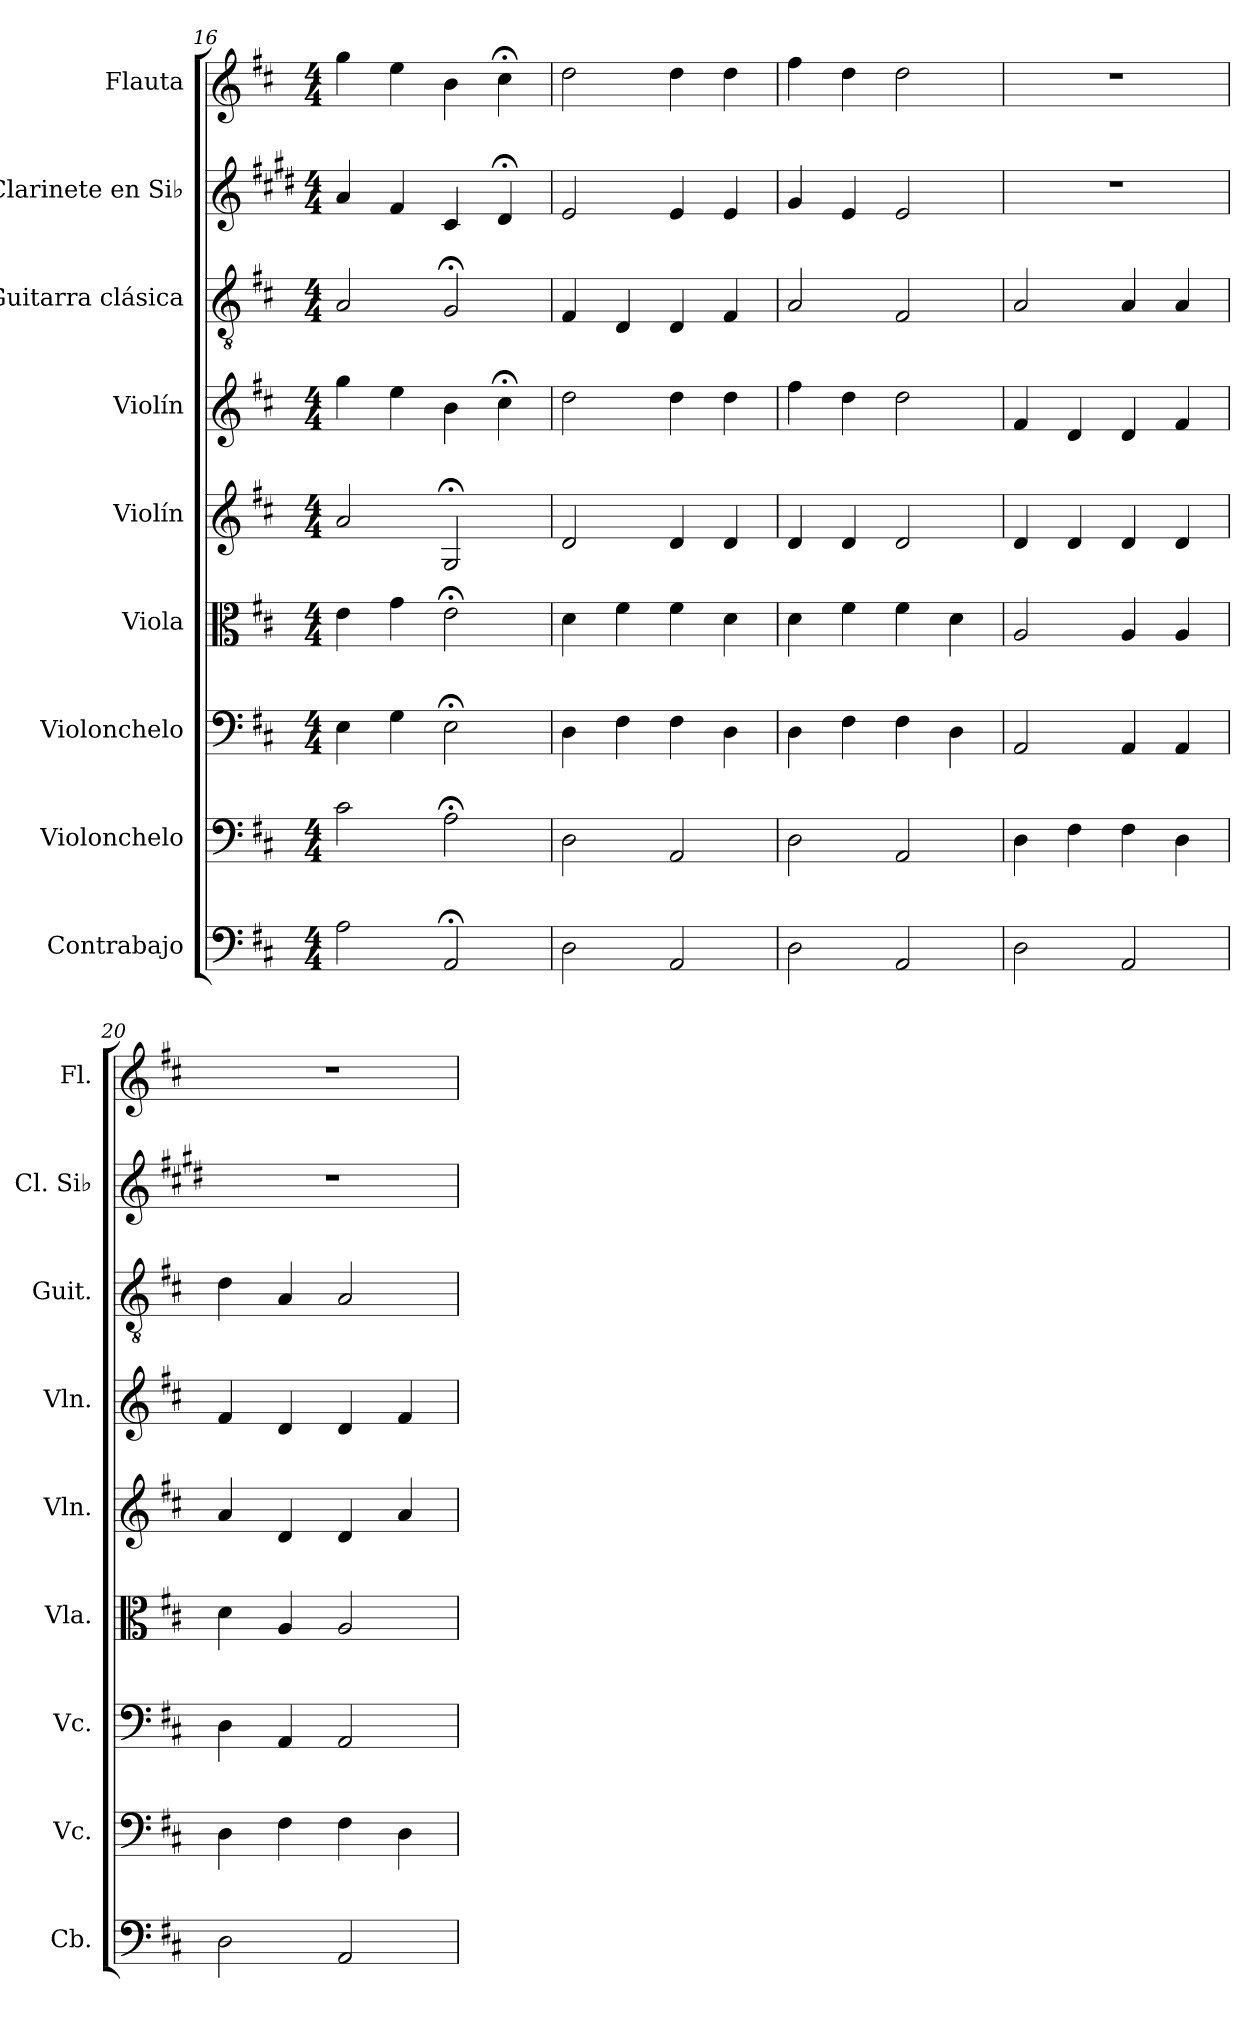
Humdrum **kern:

**kern	**kern	**kern	**kern	**kern	**kern	**kern	**kern	**kern
*part9	*part8	*part7	*part6	*part5	*part4	*part3	*part2	*part1
*staff9	*staff8	*staff7	*staff6	*staff5	*staff4	*staff3	*staff2	*staff1
*I"Contrabajo	*I"Violonchelo	*I"Violonchelo	*I"Viola	*I"Violín	*I"Violín	*I"Guitarra clásica	*I"Clarinete en Si♭	*I"Flauta
*I'Cb.	*I'Vc.	*I'Vc.	*I'Vla.	*I'Vln.	*I'Vln.	*I'Guit.	*I'Cl. Si♭	*I'Fl.
*clefF4	*clefF4	*clefF4	*clefC3	*clefG2	*clefG2	*clefGv2	*clefG2	*clefG2
*ITrd7c12	*	*	*	*	*	*	*ITrd1c2	*
*k[f#c#]	*k[f#c#]	*k[f#c#]	*k[f#c#]	*k[f#c#]	*k[f#c#]	*k[f#c#]	*k[f#c#]	*k[f#c#]
*M4/4	*M4/4	*M4/4	*M4/4	*M4/4	*M4/4	*M4/4	*M4/4	*M4/4
=16	=16	=16	=16	=16	=16	=16	=16	=16
2AA\	2c#\	4E\	4e\	2a/	4gg\	2A/	4g/	4gg\
.	.	4G\	4g\	.	4ee\	.	4e/	4ee\
2AAA;</	2A;<\	2E;<\	2e;<\	2G;</	4b\	2G;</	4B/	4b\
.	.	.	.	.	4cc#;<\	.	4c#;</	4cc#;<\
=17	=17	=17	=17	=17	=17	=17	=17	=17
2DD\	2D\	4D\	4d\	2d/	2dd\	4F#/	2d/	2dd\
.	.	4F#\	4f#\	.	.	4D/	.	.
2AAA/	2AA/	4F#\	4f#\	4d/	4dd\	4D/	4d/	4dd\
.	.	4D\	4d\	4d/	4dd\	4F#/	4d/	4dd\
!!LO:LB:g=z
=18	=18	=18	=18	=18	=18	=18	=18	=18
2DD\	2D\	4D\	4d\	4d/	4ff#\	2A/	4f#/	4ff#\
.	.	4F#\	4f#\	4d/	4dd\	.	4d/	4dd\
2AAA/	2AA/	4F#\	4f#\	2d/	2dd\	2F#/	2d/	2dd\
.	.	4D\	4d\	.	.	.	.	.
=19	=19	=19	=19	=19	=19	=19	=19	=19
2DD\	4D\	2AA/	2A/	4d/	4f#/	2A/	1r	1r
.	4F#\	.	.	4d/	4d/	.	.	.
2AAA/	4F#\	4AA/	4A/	4d/	4d/	4A/	.	.
.	4D\	4AA/	4A/	4d/	4f#/	4A/	.	.
=20	=20	=20	=20	=20	=20	=20	=20	=20
2DD\	4D\	4D\	4d\	4a/	4f#/	4d\	1r	1r
.	4F#\	4AA/	4A/	4d/	4d/	4A/	.	.
2AAA/	4F#\	2AA/	2A/	4d/	4d/	2A/	.	.
.	4D\	.	.	4a/	4f#/	.	.	.
=	=	=	=	=	=	=	=	=
*-	*-	*-	*-	*-	*-	*-	*-	*-
